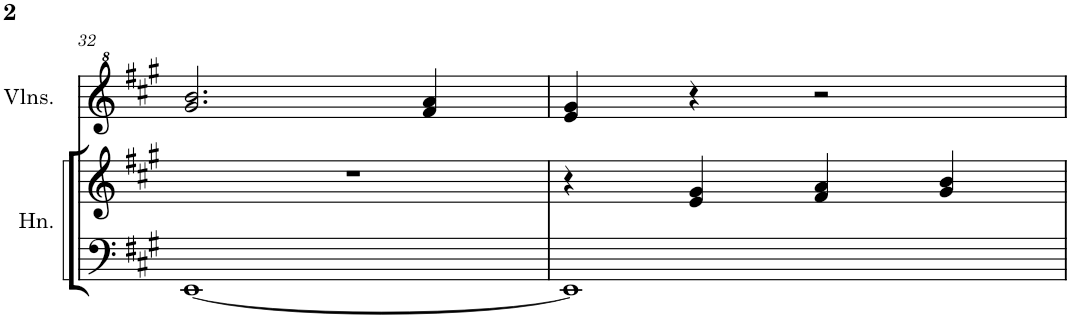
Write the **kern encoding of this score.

**kern	**kern	**kern
*part2	*part2	*part1
*staff3	*staff2	*staff1
*I"Horn	*	*I"Violins
*I'Hn.	*	*I'Vlns.
!!LO:PB:g=z
*clefF4	*clefG2	*clefG^2
*Trd4c7	*Trd4c7	*
*k[f#c#g#]	*k[f#c#g#]	*k[f#c#g#]
*M4/4	*M4/4	*M4/4
=32	=32	=32
[1EE	1r	2.gg#/ 2.bb/
.	.	4ff#/ 4aa/
=33	=33	=33
1EE]	4r	4ee/ 4gg#/
.	4e/ 4g#/	4r
.	4f#/ 4a/	2r
.	4g#/ 4b/	.
=	=	=
*-	*-	*-
